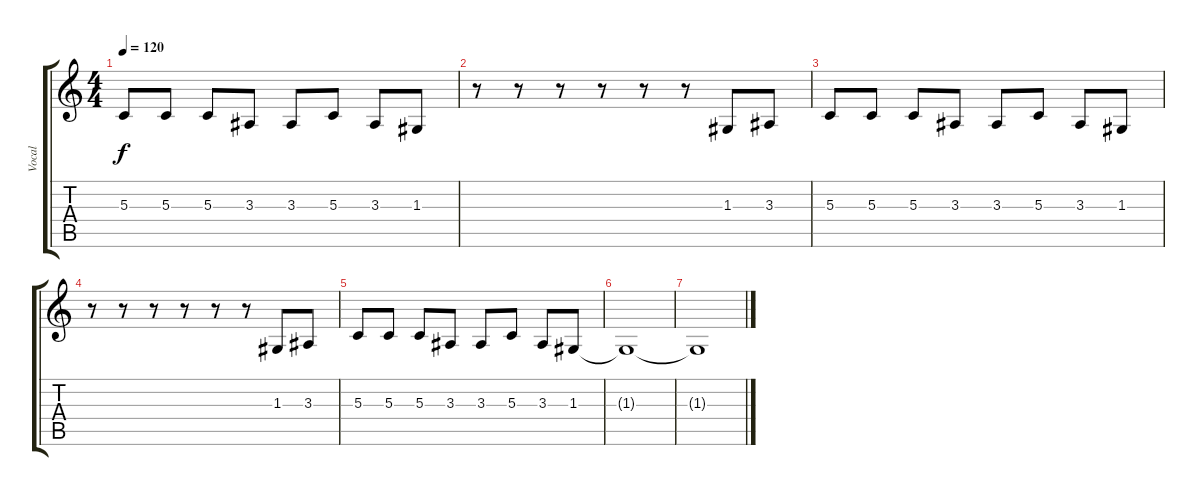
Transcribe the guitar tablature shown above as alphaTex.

\track ("Vocal" "Vocal") {instrument lead2sawtooth}
\staff {score tabs}
\tuning (E4 B3 G3 D3 A2 E2) {hide}
\ts (4 4)
\tempo 120
\clef g2
\ks c
5.3.8{dy f} 5.3.8 5.3.8 3.3.8 3.3.8 5.3.8 3.3.8 1.3.8 |
r.8 r.8 r.8 r.8 r.8 r.8 1.3.8 3.3.8 |
5.3.8 5.3.8 5.3.8 3.3.8 3.3.8 5.3.8 3.3.8 1.3.8 |
r.8 r.8 r.8 r.8 r.8 r.8 1.3.8 3.3.8 |
5.3.8 5.3.8 5.3.8 3.3.8 3.3.8 5.3.8 3.3.8 1.3.8 |
1.3{t}.1 |
1.3{t}.1
